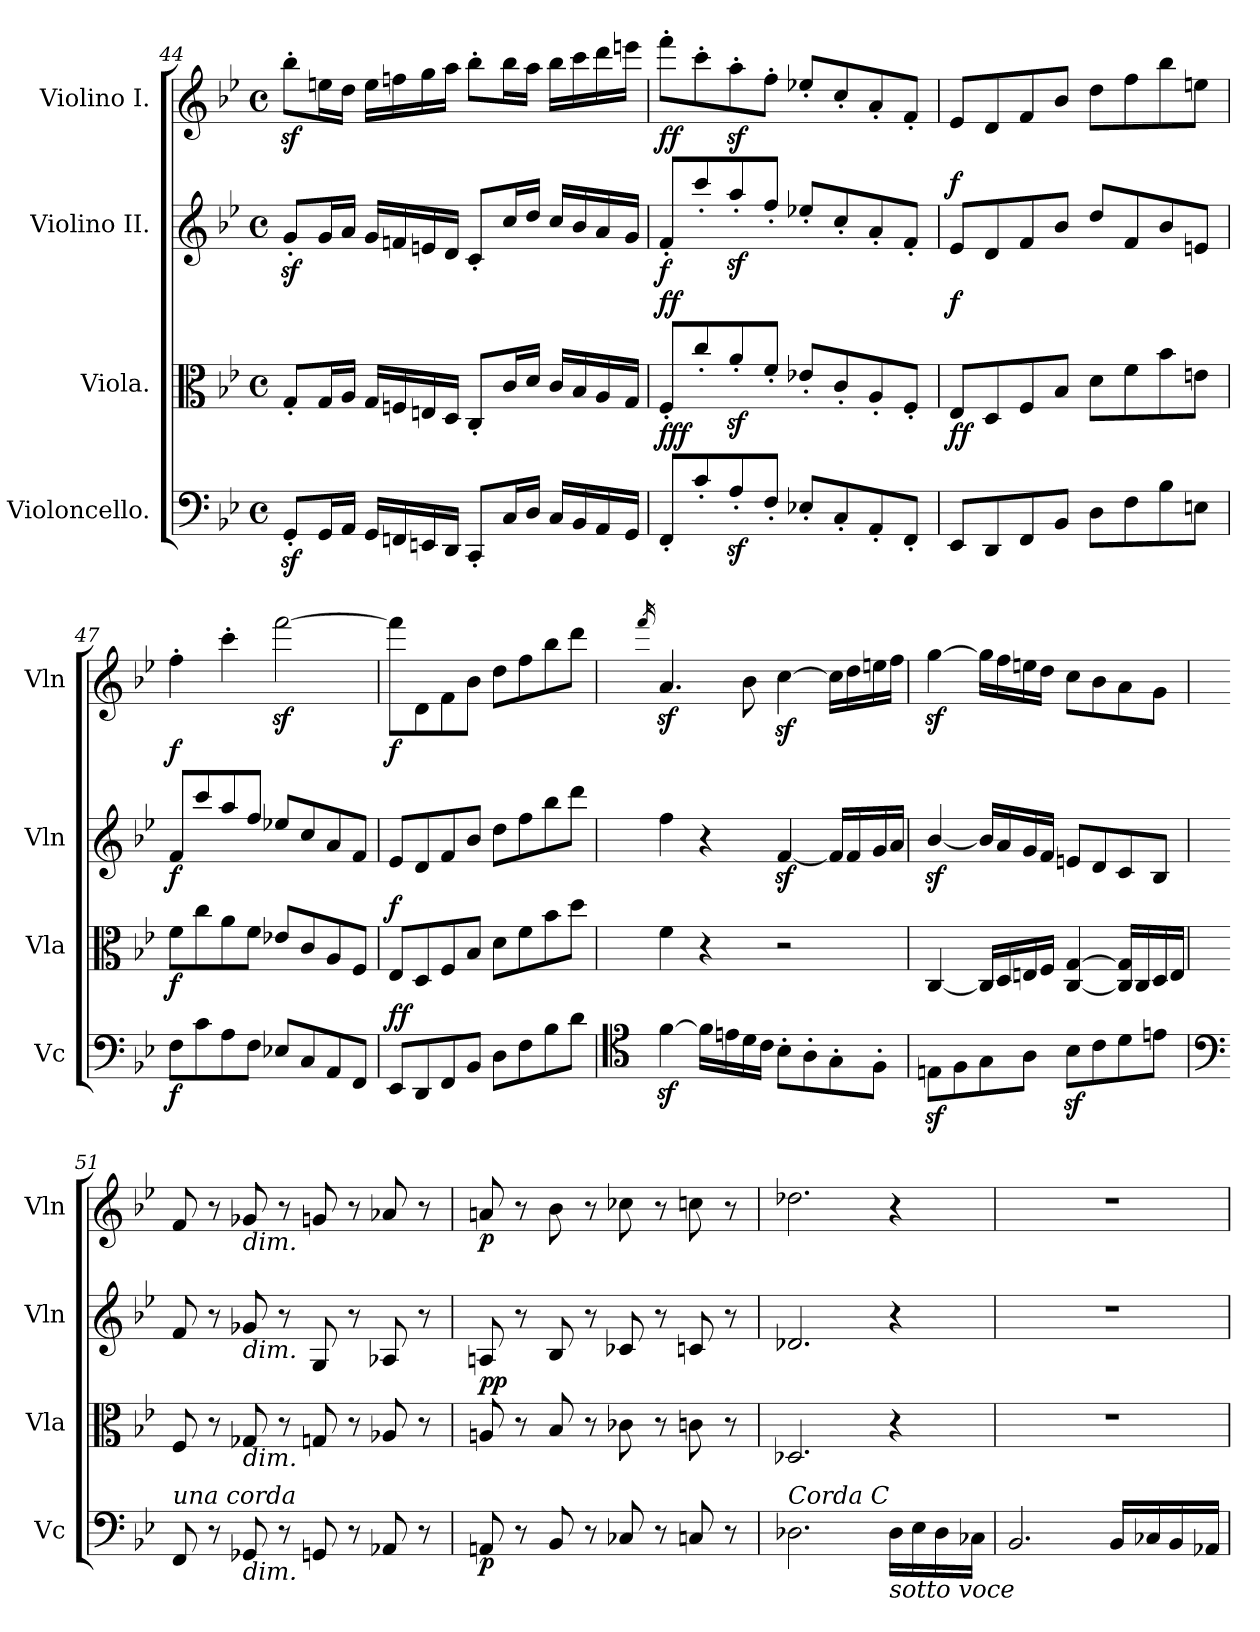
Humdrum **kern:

**kern	**dynam	**kern	**dynam	**kern	**dynam	**kern	**dynam
*part4	*part4	*part3	*part3	*part2	*part2	*part1	*part1
*staff4	*staff4	*staff3	*staff3	*staff2	*staff2	*staff1	*staff1
*I"Violoncello.	*	*I"Viola.	*	*I"Violino II.	*	*I"Violino I.	*
*I'Vc	*	*I'Vla	*	*I'Vln	*	*I'Vln	*
*clefF4	*	*clefC3	*	*clefG2	*	*clefG2	*
*k[b-e-]	*	*k[b-e-]	*	*k[b-e-]	*	*k[b-e-]	*
*B-:	*	*B-:	*	*B-:	*	*B-:	*
*M4/4	*	*M4/4	*	*M4/4	*	*M4/4	*
*met(c)	*	*met(c)	*	*met(c)	*	*met(c)	*
=44	=44	=44	=44	=44	=44	=44	=44
8GGz>'/L	.	8G'/L	.	8gz<'/L	.	8bb-z<'\L	.
16GG/L	.	16G/L	.	16g/L	.	16een\L	.
16AA/JJ	.	16A/JJ	.	16a/JJ	.	16dd\JJ	.
16GG/LL	.	16G/LL	.	16g/LL	.	16ee\LL	.
16FFn/	.	16Fn/	.	16fn/	.	16ffn\	.
16EEn/	.	16En/	.	16en/	.	16gg\	.
16DD/JJ	.	16D/JJ	.	16d/JJ	.	16aa\JJ	.
8CC'/L	.	8C'/L	.	8c'/L	.	8bb-'\L	.
16C/L	.	16c/L	.	16cc/L	.	16bb-\L	.
16D/JJ	.	16d/JJ	.	16dd/JJ	.	16aa\JJ	.
16C/LL	.	16c/LL	.	16cc/LL	.	16bb-\LL	.
16BB-/	.	16B-/	.	16b-/	.	16ccc\	.
16AA/	.	16A/	.	16a/	.	16ddd\	.
16GG/JJ	.	16G/JJ	.	16g/JJ	.	16eeen\JJ	.
=45	=45	=45	=45	=45	=45	=45	=45
!	!LO:DY:b	!	!	!	!	!	!
!	!LO:DY:n=1:b	!	!	!	!	!	!
!	!LO:DY:n=2:a	!	!LO:DY:b	!	!	!	!
!	!	!	!LO:DY:n=1:a	!	!LO:DY:b	!	!LO:DY:b
!	!	!	!	!	!	!	!LO:DY:n=1:b
8FF'/L	f f f	8F'/L	f f	8f'/L	f	8fff'\L	f f
8c'/	.	8cc'/	.	8ccc'/	.	8ccc'\	.
8Az<'/	.	8az<'/	.	8aaz>'/	.	8aaz<'\	.
8F'/J	.	8f'/J	.	8ff'/J	.	8ff'\J	.
8E-X'/L	.	8e-X'/L	.	8ee-X'/L	.	8ee-X'/L	.
8C'/	.	8c'/	.	8cc'/	.	8cc'/	.
8AA'/	.	8A'/	.	8a'/	.	8a'/	.
8FF'/J	.	8F'/J	.	8f'/J	.	8f'/J	.
=46	=46	=46	=46	=46	=46	=46	=46
!	!LO:DY:b	!	!	!	!	!	!
!	!LO:DY:n=1:a	!	!LO:DY:a	!	!LO:DY:a	!	!
8EE-/L	f f	8E-/L	f	8e-/L	f	8e-/L	.
8DD/	.	8D/	.	8d/	.	8d/	.
8FF/	.	8F/	.	8f/	.	8f/	.
8BB-/J	.	8B-/J	.	8b-/J	.	8b-/J	.
8D\L	.	8d\L	.	8dd/L	.	8dd\L	.
8F\	.	8f\	.	8f/	.	8ff\	.
8B-\	.	8b-\	.	8b-/	.	8bb-\	.
8En\J	.	8en\J	.	8en/J	.	8een\J	.
=47	=47	=47	=47	=47	=47	=47	=47
!	!LO:DY:b	!	!LO:DY:b	!	!LO:DY:b	!	!LO:DY:b
8F\L	f	8f\L	f	8f/L	f	4ff'\	f
8c\	.	8cc\	.	8ccc/	.	.	.
8A\	.	8a\	.	8aa/	.	4ccc'\	.
8F\J	.	8f\J	.	8ff/J	.	.	.
8E-X/L	.	8e-X/L	.	8ee-X/L	.	[2fffz<\	.
8C/	.	8c/	.	8cc/	.	.	.
8AA/	.	8A/	.	8a/	.	.	.
8FF/J	.	8F/J	.	8f/J	.	.	.
=48	=48	=48	=48	=48	=48	=48	=48
!	!LO:DY:b	!	!	!	!	!	!
!	!LO:DY:n=1:a	!	!LO:DY:a	!	!	!	!LO:DY:b
8EE-/L	f f	8E-/L	f	8e-/L	.	8fff\L]	f
8DD/	.	8D/	.	8d/	.	8d\	.
8FF/	.	8F/	.	8f/	.	8f\	.
8BB-/J	.	8B-/J	.	8b-/J	.	8b-\J	.
8D\L	.	8d\L	.	8dd\L	.	8dd\L	.
8F\	.	8f\	.	8ff\	.	8ff\	.
8B-\	.	8b-\	.	8bb-\	.	8bb-\	.
8d\J	.	8dd\J	.	8ddd\J	.	8ddd\J	.
=49	=49	=49	=49	=49	=49	=49	=49
*clefC4	*	*	*	*	*	*	*
.	.	.	.	.	.	16qfff/	.
[4fz<\	.	4f\	.	4ff\	.	4.az</	.
16f\LL]	.	4r	.	4r	.	.	.
16en\	.	.	.	.	.	.	.
16d\	.	.	.	.	.	8b-\	.
16c\JJ	.	.	.	.	.	.	.
8B-'\L	.	2r	.	[4fz</	.	[4ccz<\	.
8A'\	.	.	.	.	.	.	.
8G'\	.	.	.	16f/LL]	.	16cc\LL]	.
.	.	.	.	16f/	.	16dd\	.
8F'\J	.	.	.	16g/	.	16een\	.
.	.	.	.	16a/JJ	.	16ff\JJ	.
=50	=50	=50	=50	=50	=50	=50	=50
8Enz>\L	.	[4C/	.	[4b-z</	.	[4ggz<\	.
8F\	.	.	.	.	.	.	.
8G\	.	16C/LL]	.	16b-/LL]	.	16gg\LL]	.
.	.	16D/	.	16a/	.	16ff\	.
8A\J	.	16En/	.	16g/	.	16een\	.
.	.	16F/JJ	.	16f/JJ	.	16dd\JJ	.
8B-z>\L	.	[4C/ [4G/	.	8en/L	.	8cc\L	.
8c\	.	.	.	8d/	.	8b-\	.
8d\	.	16C/] 16G/]LL	.	8c/	.	8a\	.
.	.	16C/	.	.	.	.	.
8en\J	.	16D/	.	8B-/J	.	8g\J	.
.	.	16E/JJ	.	.	.	.	.
=51	=51	=51	=51	=51	=51	=51	=51
*clefF4	*	*	*	*	*	*	*
!LO:TX:a:i:t=una corda	!	!	!	!	!	!	!
8FF/	.	8F/	.	8f/	.	8f/	.
8r	.	8r	.	8r	.	8r	.
!	!	!	!	!	!	!LO:TX:b:i:t=dim.	!
!	!	!	!	!LO:TX:b:i:t=dim.	!	!	!
!	!	!LO:TX:b:i:t=dim.	!	!	!	!	!
!LO:TX:b:i:t=dim.	!	!	!	!	!	!	!
8GG-X/	.	8G-X/	.	8g-X/	.	8g-X/	.
8r	.	8r	.	8r	.	8r	.
8GGn/	.	8Gn/	.	8G/	.	8gn/	.
8r	.	8r	.	8r	.	8r	.
8AA-X/	.	8A-X/	.	8A-X/	.	8a-X/	.
8r	.	8r	.	8r	.	8r	.
=52	=52	=52	=52	=52	=52	=52	=52
!	!LO:DY:b	!	!LO:DY:b	!	!	!	!
!	!	!	!LO:DY:n=1:a	!	!	!	!LO:DY:b
8AAn/	p	8An/	p p	8An/	.	8an/	p
8r	.	8r	.	8r	.	8r	.
8BB-/	.	8B-/	.	8B-/	.	8b-\	.
8r	.	8r	.	8r	.	8r	.
8C-X/	.	8c-X\	.	8c-X/	.	8cc-X\	.
8r	.	8r	.	8r	.	8r	.
8Cn/	.	8cn\	.	8cn/	.	8ccn\	.
8r	.	8r	.	8r	.	8r	.
=53	=53	=53	=53	=53	=53	=53	=53
!LO:TX:a:i:t=Corda C	!	!	!	!	!	!	!
2.D-X\	.	2.D-X/	.	2.d-X/	.	2.dd-X\	.
!LO:TX:b:i:t=sotto voce	!	!	!	!	!	!	!
16D-\LL	.	4r	.	4r	.	4r	.
16E-\	.	.	.	.	.	.	.
16D-\	.	.	.	.	.	.	.
16C-X\JJ	.	.	.	.	.	.	.
=54	=54	=54	=54	=54	=54	=54	=54
2.BB-/	.	1r	.	1r	.	1r	.
16BB-/LL	.	.	.	.	.	.	.
16C-X/	.	.	.	.	.	.	.
16BB-/	.	.	.	.	.	.	.
16AA-X/JJ	.	.	.	.	.	.	.
=	=	=	=	=	=	=	=
*-	*-	*-	*-	*-	*-	*-	*-
